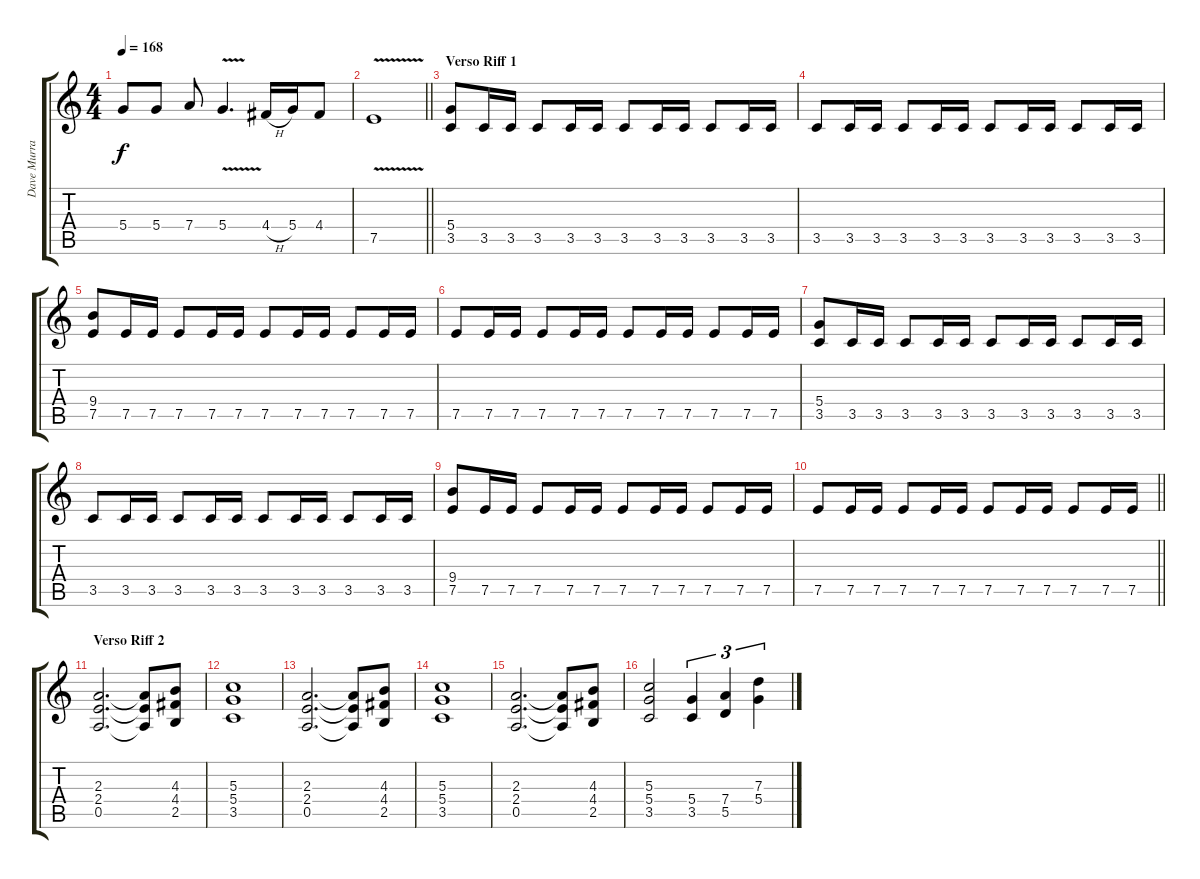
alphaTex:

\track ("Dave Murray" "Dave Murra") {instrument overdrivenguitar}
\staff {score tabs}
\tuning (E4 B3 G3 D3 A2 E2) {hide}
\ts (4 4)
\tempo 168
\clef g2
\ks c
5.4.8{dy f} 5.4.8 7.4.8 5.4{v}.4{d} 4.4{h}.16 5.4.16 4.4.8 |
\barLineRight lightlight
7.5{v}.1 |
\section ("" "Verso Riff 1")
(5.4 3.5).8 3.5.16 3.5.16 3.5.8 3.5.16 3.5.16 3.5.8 3.5.16 3.5.16 3.5.8 3.5.16 3.5.16 |
3.5.8 3.5.16 3.5.16 3.5.8 3.5.16 3.5.16 3.5.8 3.5.16 3.5.16 3.5.8 3.5.16 3.5.16 |
(9.4 7.5).8 7.5.16 7.5.16 7.5.8 7.5.16 7.5.16 7.5.8 7.5.16 7.5.16 7.5.8 7.5.16 7.5.16 |
7.5.8 7.5.16 7.5.16 7.5.8 7.5.16 7.5.16 7.5.8 7.5.16 7.5.16 7.5.8 7.5.16 7.5.16 |
(5.4 3.5).8 3.5.16 3.5.16 3.5.8 3.5.16 3.5.16 3.5.8 3.5.16 3.5.16 3.5.8 3.5.16 3.5.16 |
3.5.8 3.5.16 3.5.16 3.5.8 3.5.16 3.5.16 3.5.8 3.5.16 3.5.16 3.5.8 3.5.16 3.5.16 |
(9.4 7.5).8 7.5.16 7.5.16 7.5.8 7.5.16 7.5.16 7.5.8 7.5.16 7.5.16 7.5.8 7.5.16 7.5.16 |
\barLineRight lightlight
7.5.8 7.5.16 7.5.16 7.5.8 7.5.16 7.5.16 7.5.8 7.5.16 7.5.16 7.5.8 7.5.16 7.5.16 |
\section ("" "Verso Riff 2")
(2.3 2.4 0.5).2{d} (2.3{t} 2.4{t} 0.5{t}).8 (4.3 4.4 2.5).8 |
(5.3 5.4 3.5).1 |
(2.3 2.4 0.5).2{d} (2.3{t} 2.4{t} 0.5{t}).8 (4.3 4.4 2.5).8 |
(5.3 5.4 3.5).1 |
(2.3 2.4 0.5).2{d} (2.3{t} 2.4{t} 0.5{t}).8 (4.3 4.4 2.5).8 |
(5.3 5.4 3.5).2 (5.4 3.5).4{tu (3 2)} (7.4 5.5).4{tu (3 2)} (7.3 5.4).4{tu (3 2)}
